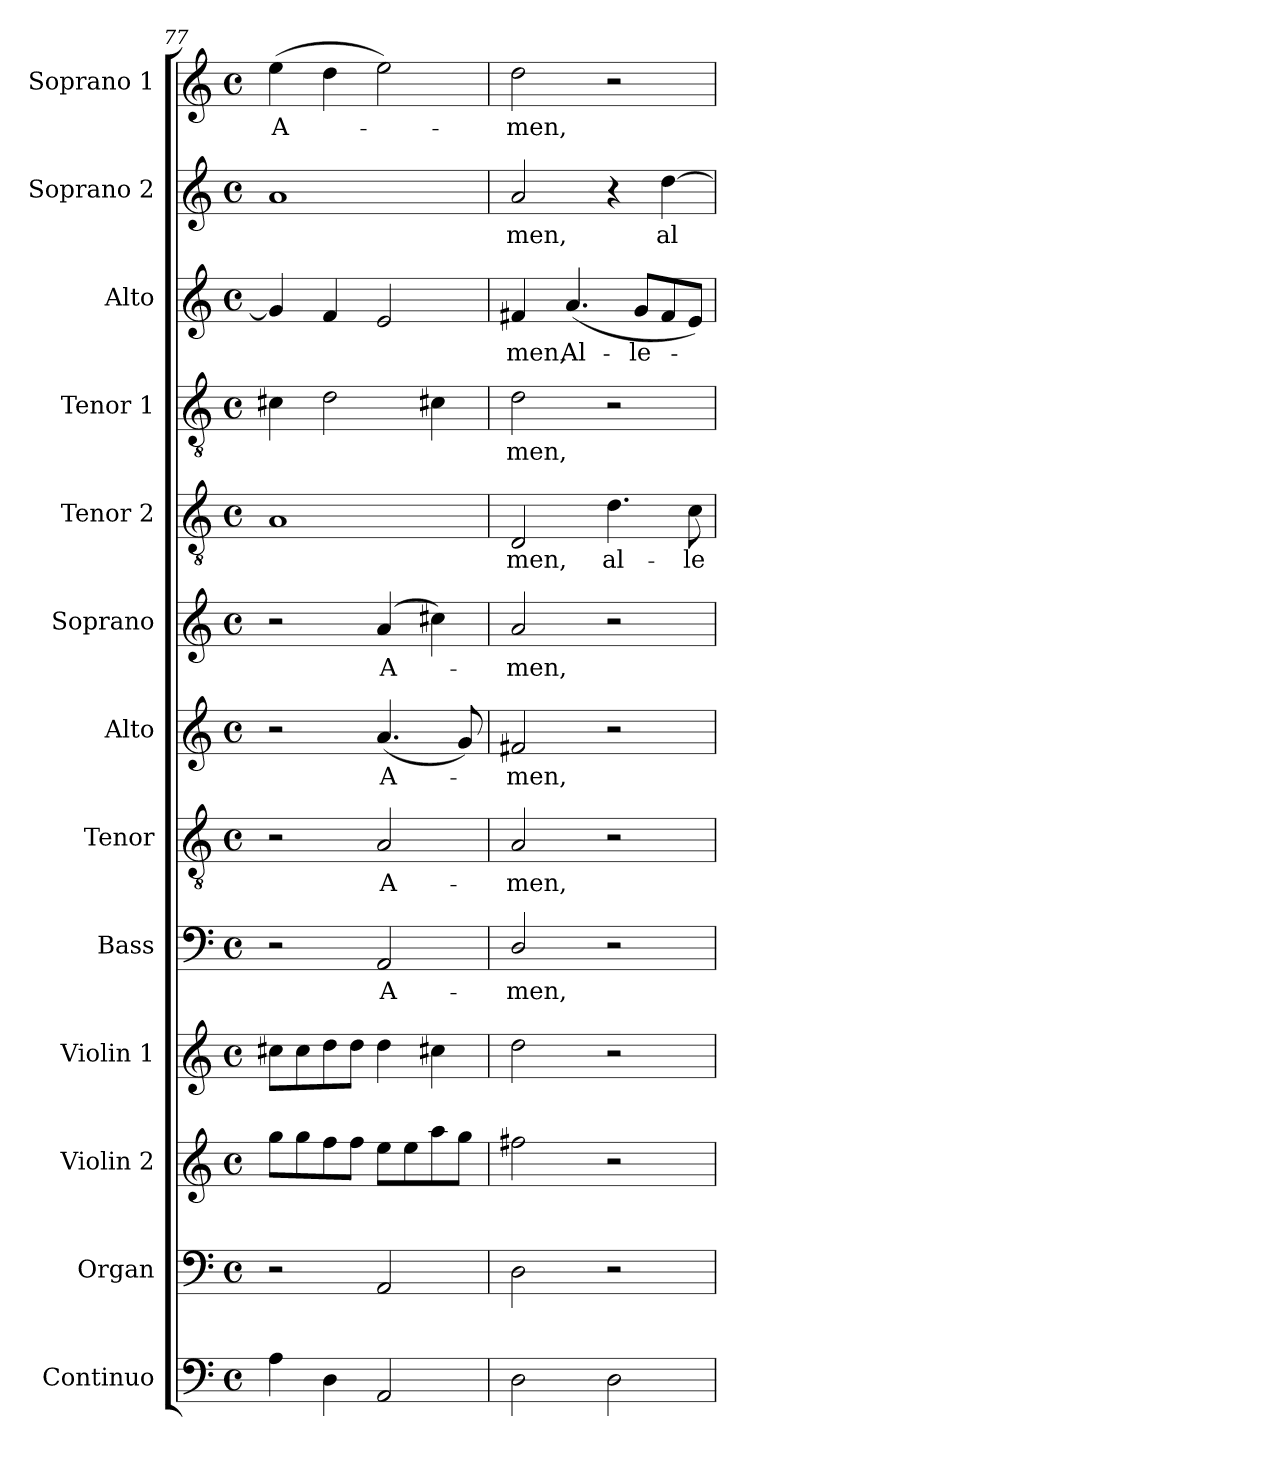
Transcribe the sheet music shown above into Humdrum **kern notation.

**kern	**kern	**kern	**kern	**kern	**text	**kern	**text	**kern	**text	**kern	**text	**kern	**text	**kern	**text	**kern	**text	**kern	**text	**kern	**text
*part13	*part12	*part11	*part10	*part9	*part9	*part8	*part8	*part7	*part7	*part6	*part6	*part5	*part5	*part4	*part4	*part3	*part3	*part2	*part2	*part1	*part1
*staff13	*staff12	*staff11	*staff10	*staff9	*staff9	*staff8	*staff8	*staff7	*staff7	*staff6	*staff6	*staff5	*staff5	*staff4	*staff4	*staff3	*staff3	*staff2	*staff2	*staff1	*staff1
*I"Continuo	*I"Organ	*I"Violin 2	*I"Violin 1	*I"Bass	*	*I"Tenor	*	*I"Alto	*	*I"Soprano	*	*I"Tenor 2	*	*I"Tenor 1	*	*I"Alto	*	*I"Soprano 2	*	*I"Soprano 1	*
*I'Cont.	*I'Org.	*I'Vln. 2	*I'Vln. 1	*I'B.	*	*I'T.	*	*I'A.	*	*I'S.	*	*I'T2.	*	*I'T1.	*	*I'A.	*	*I'S2.	*	*I'S1.	*
*clefF4	*clefF4	*clefG2	*clefG2	*clefF4	*	*clefGv2	*	*clefG2	*	*clefG2	*	*clefGv2	*	*clefGv2	*	*clefG2	*	*clefG2	*	*clefG2	*
*	*	*	*	*	*	*ITrd7c12	*	*	*	*	*	*ITrd7c12	*	*ITrd7c12	*	*	*	*	*	*	*
*k[]	*k[]	*k[]	*k[]	*k[]	*	*k[]	*	*k[]	*	*k[]	*	*k[]	*	*k[]	*	*k[]	*	*k[]	*	*k[]	*
*C:	*C:	*C:	*C:	*C:	*	*C:	*	*C:	*	*C:	*	*C:	*	*C:	*	*C:	*	*C:	*	*C:	*
*M4/4	*M4/4	*M4/4	*M4/4	*M4/4	*	*M4/4	*	*M4/4	*	*M4/4	*	*M4/4	*	*M4/4	*	*M4/4	*	*M4/4	*	*M4/4	*
*met(c)	*met(c)	*met(c)	*met(c)	*met(c)	*	*met(c)	*	*met(c)	*	*met(c)	*	*met(c)	*	*met(c)	*	*met(c)	*	*met(c)	*	*met(c)	*
=77	=77	=77	=77	=77	=77	=77	=77	=77	=77	=77	=77	=77	=77	=77	=77	=77	=77	=77	=77	=77	=77
!	!	!	!	!	!	!	!	!	!	!	!	!	!	!	!	!	!	!	!	!	!LO:LY:b:color=#000000
4Ai\	2r	8ggi\L	8cc#Xi\L	2r	.	2r	.	2r	.	2r	.	1AAi	.	4C#Xi\	.	4gi/]	.	1ai	.	(4eei\	A-
.	.	8ggi\	8cc#i\	.	.	.	.	.	.	.	.	.	.	.	.	.	.	.	.	.	.
4Di\	.	8ffi\	8ddi\	.	.	.	.	.	.	.	.	.	.	2Di\	.	4fi/	.	.	.	4ddi\	.
.	.	8ffi\J	8ddi\J	.	.	.	.	.	.	.	.	.	.	.	.	.	.	.	.	.	.
!	!	!	!	!	!LO:LY:b:color=#000000	!	!	!	!	!	!	!	!	!	!	!	!	!	!	!	!
!	!	!	!	!	!	!	!LO:LY:b:color=#000000	!	!	!	!	!	!	!	!	!	!	!	!	!	!
!	!	!	!	!	!	!	!	!	!LO:LY:b:color=#000000	!	!	!	!	!	!	!	!	!	!	!	!
!	!	!	!	!	!	!	!	!	!	!	!LO:LY:b:color=#000000	!	!	!	!	!	!	!	!	!	!
2AAi/	2AAi/	8eei\L	4ddi\	2AAi/	A-	2AAi/	A-	(4.ai/	A-	(4ai/	A-	.	.	.	.	2ei/	.	.	.	2eei\)	.
.	.	8eei\	.	.	.	.	.	.	.	.	.	.	.	.	.	.	.	.	.	.	.
.	.	8aai\	4cc#Xi\	.	.	.	.	.	.	4cc#Xi\)	.	.	.	4C#Xi\	.	.	.	.	.	.	.
.	.	8ggi\J	.	.	.	.	.	8gi/)	.	.	.	.	.	.	.	.	.	.	.	.	.
=78	=78	=78	=78	=78	=78	=78	=78	=78	=78	=78	=78	=78	=78	=78	=78	=78	=78	=78	=78	=78	=78
!	!	!	!	!	!LO:LY:b:color=#000000	!	!	!	!	!	!	!	!	!	!	!	!	!	!	!	!
!	!	!	!	!	!	!	!LO:LY:b:color=#000000	!	!	!	!	!	!	!	!	!	!	!	!	!	!
!	!	!	!	!	!	!	!	!	!LO:LY:b:color=#000000	!	!	!	!	!	!	!	!	!	!	!	!
!	!	!	!	!	!	!	!	!	!	!	!LO:LY:b:color=#000000	!	!	!	!	!	!	!	!	!	!
!	!	!	!	!	!	!	!	!	!	!	!	!	!LO:LY:b:color=#000000	!	!	!	!	!	!	!	!
!	!	!	!	!	!	!	!	!	!	!	!	!	!	!	!LO:LY:b:color=#000000	!	!	!	!	!	!
!	!	!	!	!	!	!	!	!	!	!	!	!	!	!	!	!	!LO:LY:b:color=#000000	!	!	!	!
!	!	!	!	!	!	!	!	!	!	!	!	!	!	!	!	!	!	!	!LO:LY:b:color=#000000	!	!
!	!	!	!	!	!	!	!	!	!	!	!	!	!	!	!	!	!	!	!	!	!LO:LY:b:color=#000000
2Di\	2Di\	2ff#Xi\	2ddi\	2Di/	-men,	2AAi/	-men,	2f#Xi/	-men,	2ai/	-men,	2DDi/	-men,	2Di\	-men,	4f#Xi/	-men,	2ai/	-men,	2ddi\	-men,
!	!	!	!	!	!	!	!	!	!	!	!	!	!	!	!	!	!LO:LY:b:color=#000000	!	!	!	!
.	.	.	.	.	.	.	.	.	.	.	.	.	.	.	.	(4.ai/	Al-	.	.	.	.
!	!	!	!	!	!	!	!	!	!	!	!	!	!LO:LY:b:color=#000000	!	!	!	!	!	!	!	!
2Di\	2r	2r	2r	2r	.	2r	.	2r	.	2r	.	4.Di\	al-	2r	.	.	.	4r	.	2r	.
!	!	!	!	!	!	!	!	!	!	!	!	!	!	!	!	!	!LO:LY:b:color=#000000	!	!	!	!
.	.	.	.	.	.	.	.	.	.	.	.	.	.	.	.	8gi/L	-le-	.	.	.	.
!	!	!	!	!	!	!	!	!	!	!	!	!	!	!	!	!	!	!	!LO:LY:b:color=#000000	!	!
.	.	.	.	.	.	.	.	.	.	.	.	.	.	.	.	8f#i/	.	[4ddi\	al-	.	.
!	!	!	!	!	!	!	!	!	!	!	!	!	!LO:LY:b:color=#000000	!	!	!	!	!	!	!	!
.	.	.	.	.	.	.	.	.	.	.	.	8Ci\	-le-	.	.	8ei/J)	.	.	.	.	.
=	=	=	=	=	=	=	=	=	=	=	=	=	=	=	=	=	=	=	=	=	=
*-	*-	*-	*-	*-	*-	*-	*-	*-	*-	*-	*-	*-	*-	*-	*-	*-	*-	*-	*-	*-	*-
